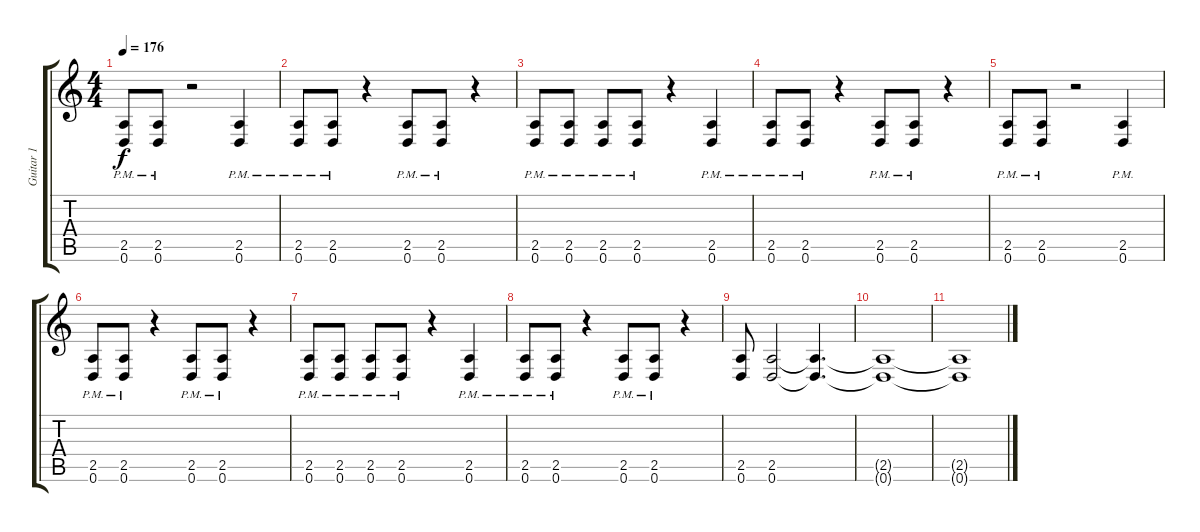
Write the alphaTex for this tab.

\track ("Guitar 1" "Guitar 1") {instrument distortionguitar}
\staff {score tabs}
\tuning (D4 A3 F3 C3 G2 D2) {hide}
\ts (4 4)
\tempo 176
\clef g2
\ks c
(2.5{pm} 0.6{pm}).8{dy f} (2.5{pm} 0.6{pm}).8 r.2 (2.5{pm} 0.6{pm}).4 |
(2.5{pm} 0.6{pm}).8 (2.5{pm} 0.6{pm}).8 r.4 (2.5{pm} 0.6{pm}).8 (2.5{pm} 0.6{pm}).8 r.4 |
(2.5{pm} 0.6{pm}).8 (2.5{pm} 0.6{pm}).8 (2.5{pm} 0.6{pm}).8 (2.5{pm} 0.6{pm}).8 r.4 (2.5{pm} 0.6{pm}).4 |
(2.5{pm} 0.6{pm}).8 (2.5{pm} 0.6{pm}).8 r.4 (2.5{pm} 0.6{pm}).8 (2.5{pm} 0.6{pm}).8 r.4 |
(2.5{pm} 0.6{pm}).8 (2.5{pm} 0.6{pm}).8 r.2 (2.5{pm} 0.6{pm}).4 |
(2.5{pm} 0.6{pm}).8 (2.5{pm} 0.6{pm}).8 r.4 (2.5{pm} 0.6{pm}).8 (2.5{pm} 0.6{pm}).8 r.4 |
(2.5{pm} 0.6{pm}).8 (2.5{pm} 0.6{pm}).8 (2.5{pm} 0.6{pm}).8 (2.5{pm} 0.6{pm}).8 r.4 (2.5{pm} 0.6{pm}).4 |
(2.5{pm} 0.6{pm}).8 (2.5{pm} 0.6{pm}).8 r.4 (2.5{pm} 0.6{pm}).8 (2.5{pm} 0.6).8 r.4 |
(2.5 0.6).8 (2.5 0.6).2 (2.5{t} 0.6{t}).4{d} |
(2.5{t} 0.6{t}).1 |
(2.5{t} 0.6{t}).1
